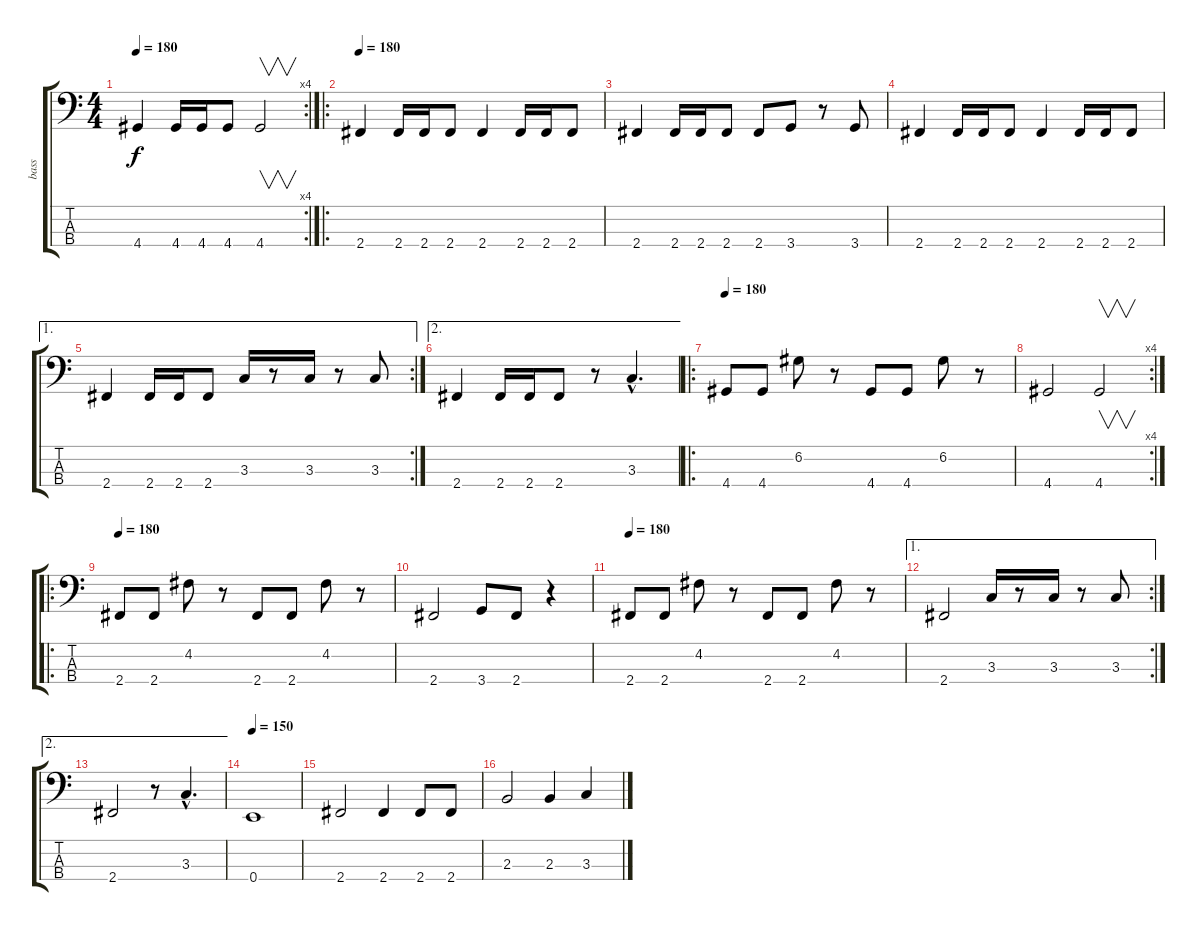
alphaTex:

\track ("bass" "bass") {instrument electricbasspick}
\staff {score tabs}
\tuning (G2 D2 A1 E1) {hide}
\rc 4
\ts (4 4)
\tempo 180
\clef f4
\ks c
4.4.4{dy f} 4.4.16 4.4.16 4.4.8 4.4.2{v} |
\ro
\tempo 180
2.4.4 2.4.16 2.4.16 2.4.8 2.4.4 2.4.16 2.4.16 2.4.8 |
2.4.4 2.4.16 2.4.16 2.4.8 2.4.8 3.4.8 r.8 3.4.8 |
2.4.4 2.4.16 2.4.16 2.4.8 2.4.4 2.4.16 2.4.16 2.4.8 |
\ae 1
\rc 2
2.4.4 2.4.16 2.4.16 2.4.8 3.3.16 r.8 3.3.16 r.8 3.3.8 |
\ae 2
2.4.4 2.4.16 2.4.16 2.4.8 r.8 3.3{hac}.4{d} |
\ro
\tempo 180
4.4.8 4.4.8 6.2.8 r.8 4.4.8 4.4.8 6.2.8 r.8 |
\rc 4
4.4.2 4.4.2{v} |
\ro
\tempo 180
2.4.8 2.4.8 4.2.8 r.8 2.4.8 2.4.8 4.2.8 r.8 |
2.4.2 3.4.8 2.4.8 r.4 |
\tempo 180
2.4.8 2.4.8 4.2.8 r.8 2.4.8 2.4.8 4.2.8 r.8 |
\ae 1
\rc 2
2.4.2 3.3.16 r.8 3.3.16 r.8 3.3.8 |
\ae 2
2.4.2 r.8 3.3{hac}.4{d} |
\tempo 150
0.4.1 |
2.4.2 2.4.4 2.4.8 2.4.8 |
2.3.2 2.3.4 3.3.4
